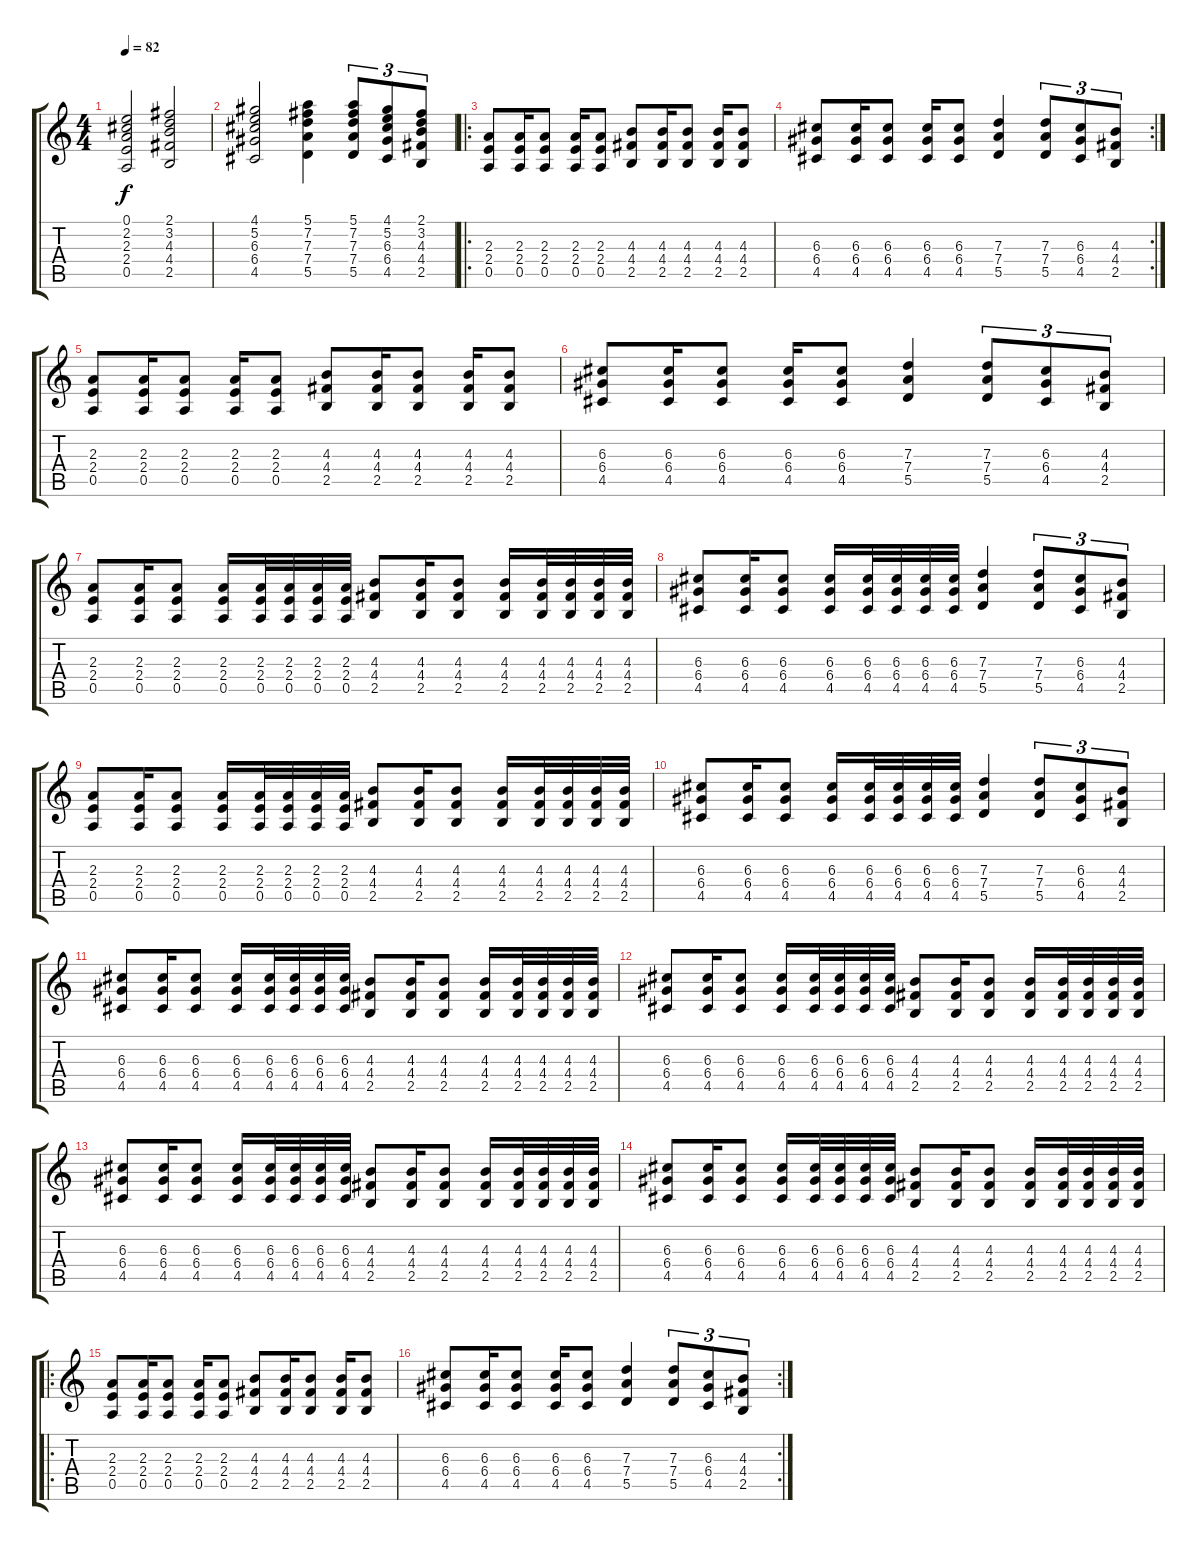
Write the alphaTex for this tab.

\track "" {instrument acousticguitarsteel}
\staff {score tabs}
\tuning (E4 B3 G3 D3 A2 E2) {hide}
\ts (4 4)
\tempo 82
\clef g2
\ks c
(0.1 2.2 2.3 2.4 0.5).2{dy f instrument acousticguitarsteel} (2.1 3.2 4.3 4.4 2.5).2 |
(4.1 5.2 6.3 6.4 4.5).2 (5.1 7.2 7.3 7.4 5.5).4 (5.1 7.2 7.3 7.4 5.5).8{tu (3 2)} (4.1 5.2 6.3 6.4 4.5).8{tu (3 2)} (2.1 3.2 4.3 4.4 2.5).8{tu (3 2)} |
\ro
(2.3 2.4 0.5).8 (2.3 2.4 0.5).16 (2.3 2.4 0.5).8 (2.3 2.4 0.5).16 (2.3 2.4 0.5).8 (4.3 4.4 2.5).8 (4.3 4.4 2.5).16 (4.3 4.4 2.5).8 (4.3 4.4 2.5).16 (4.3 4.4 2.5).8 |
\rc 2
(6.3 6.4 4.5).8 (6.3 6.4 4.5).16 (6.3 6.4 4.5).8 (6.3 6.4 4.5).16 (6.3 6.4 4.5).8 (7.3 7.4 5.5).4 (7.3 7.4 5.5).8{tu (3 2)} (6.3 6.4 4.5).8{tu (3 2)} (4.3 4.4 2.5).8{tu (3 2)} |
(2.3 2.4 0.5).8 (2.3 2.4 0.5).16 (2.3 2.4 0.5).8 (2.3 2.4 0.5).16 (2.3 2.4 0.5).8 (4.3 4.4 2.5).8 (4.3 4.4 2.5).16 (4.3 4.4 2.5).8 (4.3 4.4 2.5).16 (4.3 4.4 2.5).8 |
(6.3 6.4 4.5).8 (6.3 6.4 4.5).16 (6.3 6.4 4.5).8 (6.3 6.4 4.5).16 (6.3 6.4 4.5).8 (7.3 7.4 5.5).4 (7.3 7.4 5.5).8{tu (3 2)} (6.3 6.4 4.5).8{tu (3 2)} (4.3 4.4 2.5).8{tu (3 2)} |
(2.3 2.4 0.5).8 (2.3 2.4 0.5).16 (2.3 2.4 0.5).8 (2.3 2.4 0.5).16 (2.3 2.4 0.5).32 (2.3 2.4 0.5).32 (2.3 2.4 0.5).32 (2.3 2.4 0.5).32 (4.3 4.4 2.5).8 (4.3 4.4 2.5).16 (4.3 4.4 2.5).8 (4.3 4.4 2.5).16 (4.3 4.4 2.5).32 (4.3 4.4 2.5).32 (4.3 4.4 2.5).32 (4.3 4.4 2.5).32 |
(6.3 6.4 4.5).8 (6.3 6.4 4.5).16 (6.3 6.4 4.5).8 (6.3 6.4 4.5).16 (6.3 6.4 4.5).32 (6.3 6.4 4.5).32 (6.3 6.4 4.5).32 (6.3 6.4 4.5).32 (7.3 7.4 5.5).4 (7.3 7.4 5.5).8{tu (3 2)} (6.3 6.4 4.5).8{tu (3 2)} (4.3 4.4 2.5).8{tu (3 2)} |
(2.3 2.4 0.5).8 (2.3 2.4 0.5).16 (2.3 2.4 0.5).8 (2.3 2.4 0.5).16 (2.3 2.4 0.5).32 (2.3 2.4 0.5).32 (2.3 2.4 0.5).32 (2.3 2.4 0.5).32 (4.3 4.4 2.5).8 (4.3 4.4 2.5).16 (4.3 4.4 2.5).8 (4.3 4.4 2.5).16 (4.3 4.4 2.5).32 (4.3 4.4 2.5).32 (4.3 4.4 2.5).32 (4.3 4.4 2.5).32 |
(6.3 6.4 4.5).8 (6.3 6.4 4.5).16 (6.3 6.4 4.5).8 (6.3 6.4 4.5).16 (6.3 6.4 4.5).32 (6.3 6.4 4.5).32 (6.3 6.4 4.5).32 (6.3 6.4 4.5).32 (7.3 7.4 5.5).4 (7.3 7.4 5.5).8{tu (3 2)} (6.3 6.4 4.5).8{tu (3 2)} (4.3 4.4 2.5).8{tu (3 2)} |
(6.3 6.4 4.5).8 (6.3 6.4 4.5).16 (6.3 6.4 4.5).8 (6.3 6.4 4.5).16 (6.3 6.4 4.5).32 (6.3 6.4 4.5).32 (6.3 6.4 4.5).32 (6.3 6.4 4.5).32 (4.3 4.4 2.5).8 (4.3 4.4 2.5).16 (4.3 4.4 2.5).8 (4.3 4.4 2.5).16 (4.3 4.4 2.5).32 (4.3 4.4 2.5).32 (4.3 4.4 2.5).32 (4.3 4.4 2.5).32 |
(6.3 6.4 4.5).8 (6.3 6.4 4.5).16 (6.3 6.4 4.5).8 (6.3 6.4 4.5).16 (6.3 6.4 4.5).32 (6.3 6.4 4.5).32 (6.3 6.4 4.5).32 (6.3 6.4 4.5).32 (4.3 4.4 2.5).8 (4.3 4.4 2.5).16 (4.3 4.4 2.5).8 (4.3 4.4 2.5).16 (4.3 4.4 2.5).32 (4.3 4.4 2.5).32 (4.3 4.4 2.5).32 (4.3 4.4 2.5).32 |
(6.3 6.4 4.5).8 (6.3 6.4 4.5).16 (6.3 6.4 4.5).8 (6.3 6.4 4.5).16 (6.3 6.4 4.5).32 (6.3 6.4 4.5).32 (6.3 6.4 4.5).32 (6.3 6.4 4.5).32 (4.3 4.4 2.5).8 (4.3 4.4 2.5).16 (4.3 4.4 2.5).8 (4.3 4.4 2.5).16 (4.3 4.4 2.5).32 (4.3 4.4 2.5).32 (4.3 4.4 2.5).32 (4.3 4.4 2.5).32 |
(6.3 6.4 4.5).8 (6.3 6.4 4.5).16 (6.3 6.4 4.5).8 (6.3 6.4 4.5).16 (6.3 6.4 4.5).32 (6.3 6.4 4.5).32 (6.3 6.4 4.5).32 (6.3 6.4 4.5).32 (4.3 4.4 2.5).8 (4.3 4.4 2.5).16 (4.3 4.4 2.5).8 (4.3 4.4 2.5).16 (4.3 4.4 2.5).32 (4.3 4.4 2.5).32 (4.3 4.4 2.5).32 (4.3 4.4 2.5).32 |
\ro
(2.3 2.4 0.5).8 (2.3 2.4 0.5).16 (2.3 2.4 0.5).8 (2.3 2.4 0.5).16 (2.3 2.4 0.5).8 (4.3 4.4 2.5).8 (4.3 4.4 2.5).16 (4.3 4.4 2.5).8 (4.3 4.4 2.5).16 (4.3 4.4 2.5).8 |
\rc 2
(6.3 6.4 4.5).8 (6.3 6.4 4.5).16 (6.3 6.4 4.5).8 (6.3 6.4 4.5).16 (6.3 6.4 4.5).8 (7.3 7.4 5.5).4 (7.3 7.4 5.5).8{tu (3 2)} (6.3 6.4 4.5).8{tu (3 2)} (4.3 4.4 2.5).8{tu (3 2)}
